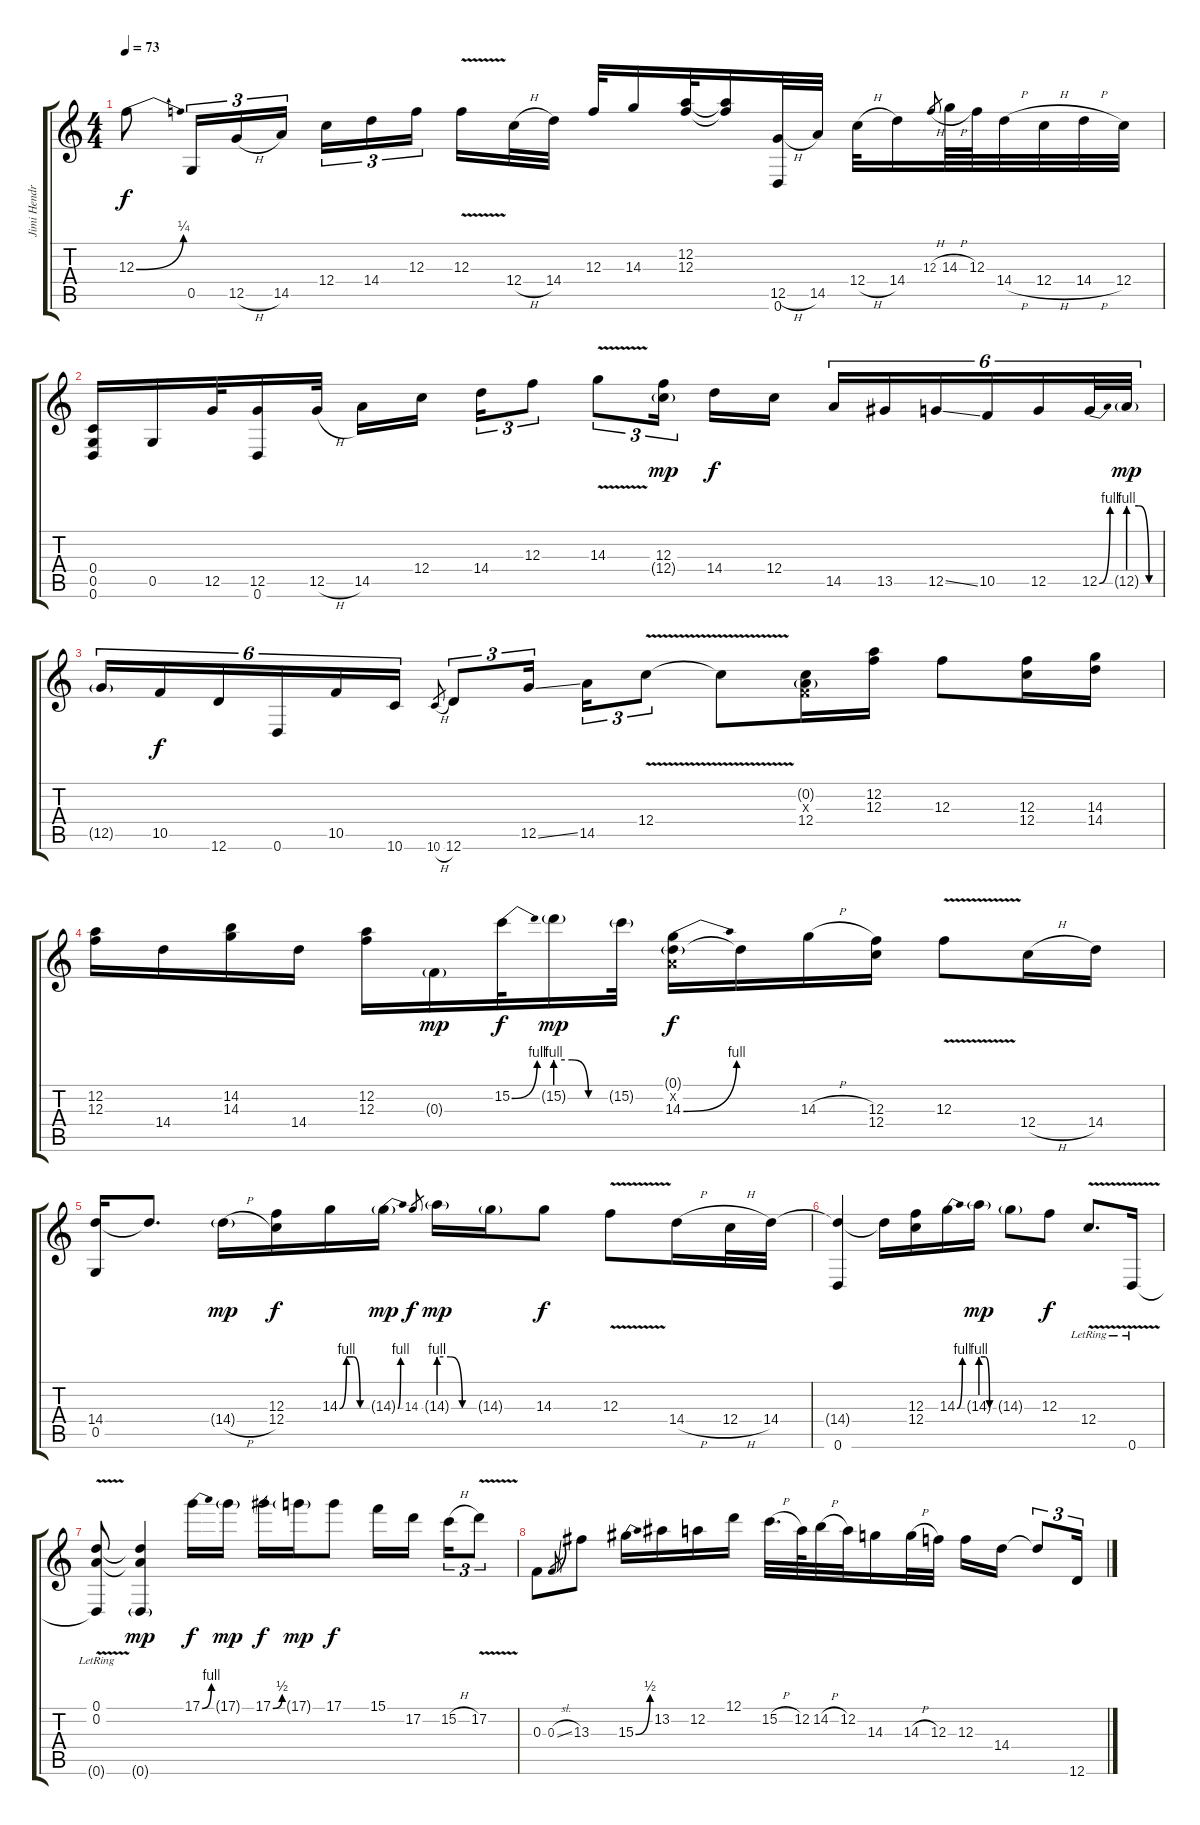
\track ("Jimi Hendrix" "Jimi Hendr") {instrument overdrivenguitar}
\staff {score tabs}
\tuning (D4 A3 F3 C3 G2 D2) {hide}
\ts (4 4)
\tempo 73
\clef g2
\ks c
12.3{be (bend 0 0 60 1)}.8{dy f} 0.5.16{tu (3 2)} 12.5{h}.16{tu (3 2)} 14.5.16{tu (3 2)} 12.4.16{tu (3 2)} 14.4.16{tu (3 2)} 12.3.16{tu (3 2)} 12.3{v}.16 12.4{h}.32 14.4.32 12.3.32 14.3.16 (12.2 12.3).32 (12.2{t} 12.3{t}).16 (12.5{h} 0.6).32 14.5.32 12.4{h}.32 14.4.16 12.3{h}.8{gr} 14.3{h}.64 12.3.64 14.4{h}.32 12.4{h}.32 14.4{h}.32 12.4.32 |
(0.4 0.5 0.6).16 0.5.16 12.5.32 (12.5 0.6).16 12.5{h}.32 14.5.16 12.4.16 14.4.16{tu (3 2)} 12.3.8{tu (3 2)} 14.3{v}.8{tu (3 2)} (12.3 12.4{g}).16{tu (3 2) dy mp} 14.4.16{dy f} 12.4.16 14.5.16{tu (6 4)} 13.5.16{tu (6 4)} 12.5{ss}.16{tu (6 4)} 10.5.16{tu (6 4)} 12.5.16{tu (6 4)} 12.5{be (bend 0 0 60 4)}.32{tu (6 4)} 12.5{be (custom 0 4 20 4 40 0 60 0) g}.32{tu (6 4) dy mp} |
12.5{g}.16{tu (6 4)} 10.5.16{tu (6 4) dy f} 12.6.16{tu (6 4)} 0.6.16{tu (6 4)} 10.5.16{tu (6 4)} 10.6.16{tu (6 4)} 10.6{h}.8{gr} 12.6.8{tu (3 2)} 12.5{ss}.16{tu (3 2)} 14.5.16{tu (3 2)} 12.4{v}.8{tu (3 2)} 12.4{t}.8 (0.2{g} 0.3{x} 12.4).16 (12.2 12.3).16 12.3.8 (12.3 12.4).16 (14.3 14.4).16 |
(12.2 12.3).16 14.4.16 (14.2 14.3).16 14.4.16 (12.2 12.3).16 0.3{g}.16{dy mp} 15.2{be (bend 0 0 60 4)}.32{dy f} 15.2{be (custom 0 4 20 4 40 0 60 0) g}.16{dy mp} 15.2{g}.32 (0.1{g} 0.2{x} 14.3{be (bend 0 0 60 4)}).16{dy f} 0.1{t}.16 14.3{h}.16 (12.3 12.4).16 12.3{v}.8 12.4{h}.16 14.4.16 |
(14.4 0.5).16 14.4{t}.8{d} 14.4{h g}.16{dy mp} (12.3 12.4).16{dy f} 14.3{be (custom 0 0 15 4 30 4 45 0 60 0)}.16 14.3{be (bend 0 0 60 4) g}.16{dy mp} 14.3.8{gr dy f} 14.3{be (custom 0 4 20 4 40 0 60 0) g}.16{dy mp} 14.3{g}.16 14.3.8{dy f} 12.3{v}.8 14.4{h}.16 12.4{h}.32 14.4.32 |
(14.4{t} 0.6).4 14.4{t}.16 (12.3 12.4).16 14.3{be (bend 0 0 60 4)}.16 14.3{be (custom 0 4 20 4 40 0 60 0) g}.16{dy mp} 14.3{g}.8 12.3.8{dy f} 12.4{v lr}.8{d} 0.6{v lr}.16 |
(0.1{lr} 0.2{lr} 0.6{t}).8 (0.1{t} 0.2{t} 0.6{g}).4{dy mp} 17.1{be (bend 0 0 60 4)}.16{dy f} 17.1{g}.16{dy mp} 17.1{be (bend 0 0 60 2)}.16{dy f} 17.1{g}.16{dy mp} 17.1.8{dy f} 15.1.16 17.2.16 15.2{h}.16{tu (3 2)} 17.2{v}.8{tu (3 2)} |
0.3.8 0.3{sl}.8{gr} 13.3.8 15.3{be (bend 0 0 60 2)}.16 13.2.16 12.2.16 12.1.16 15.2{h}.32{d} 12.2.64 14.2{h}.32 12.2.32 14.3.16 14.3{h}.32 12.3.32 12.3.16 14.4.16 14.4{t}.8{tu (3 2)} 12.6.16{tu (3 2)}
